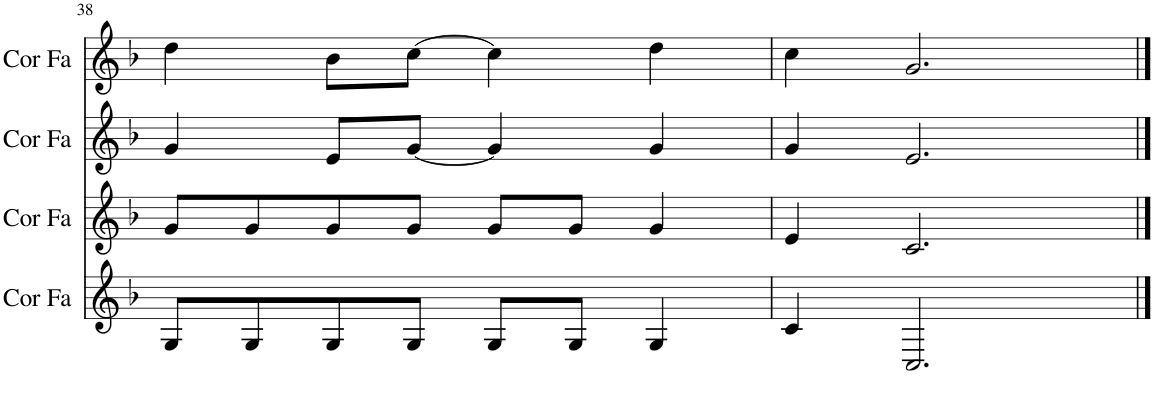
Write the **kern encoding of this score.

**kern	**kern	**kern	**kern
*part4	*part3	*part2	*part1
*staff4	*staff3	*staff2	*staff1
*I"Cor en Fa	*I"Cor en Fa	*I"Cor en Fa	*I"Cor en Fa
*I'Cor Fa	*I'Cor Fa	*I'Cor Fa	*I'Cor Fa
!!LO:PB:g=z
*clefG2	*clefG2	*clefG2	*clefG2
*Trd4c7	*Trd4c7	*Trd4c7	*Trd4c7
*k[b-]	*k[b-]	*k[b-]	*k[b-]
*M4/4	*M4/4	*M4/4	*M4/4
=38	=38	=38	=38
8G/L	8g/L	4g/	4dd\
8G/	8g/	.	.
8G/	8g/	8e/L	8b-\L
8G/J	8g/J	[8g/J	[8cc\J
8G/L	8g/L	4g/]	4cc\]
8G/J	8g/J	.	.
4G/	4g/	4g/	4dd\
=39	=39	=39	=39
4c/	4e/	4g/	4cc\
2.C/	2.c/	2.e/	2.g/
==	==	==	==
*-	*-	*-	*-
